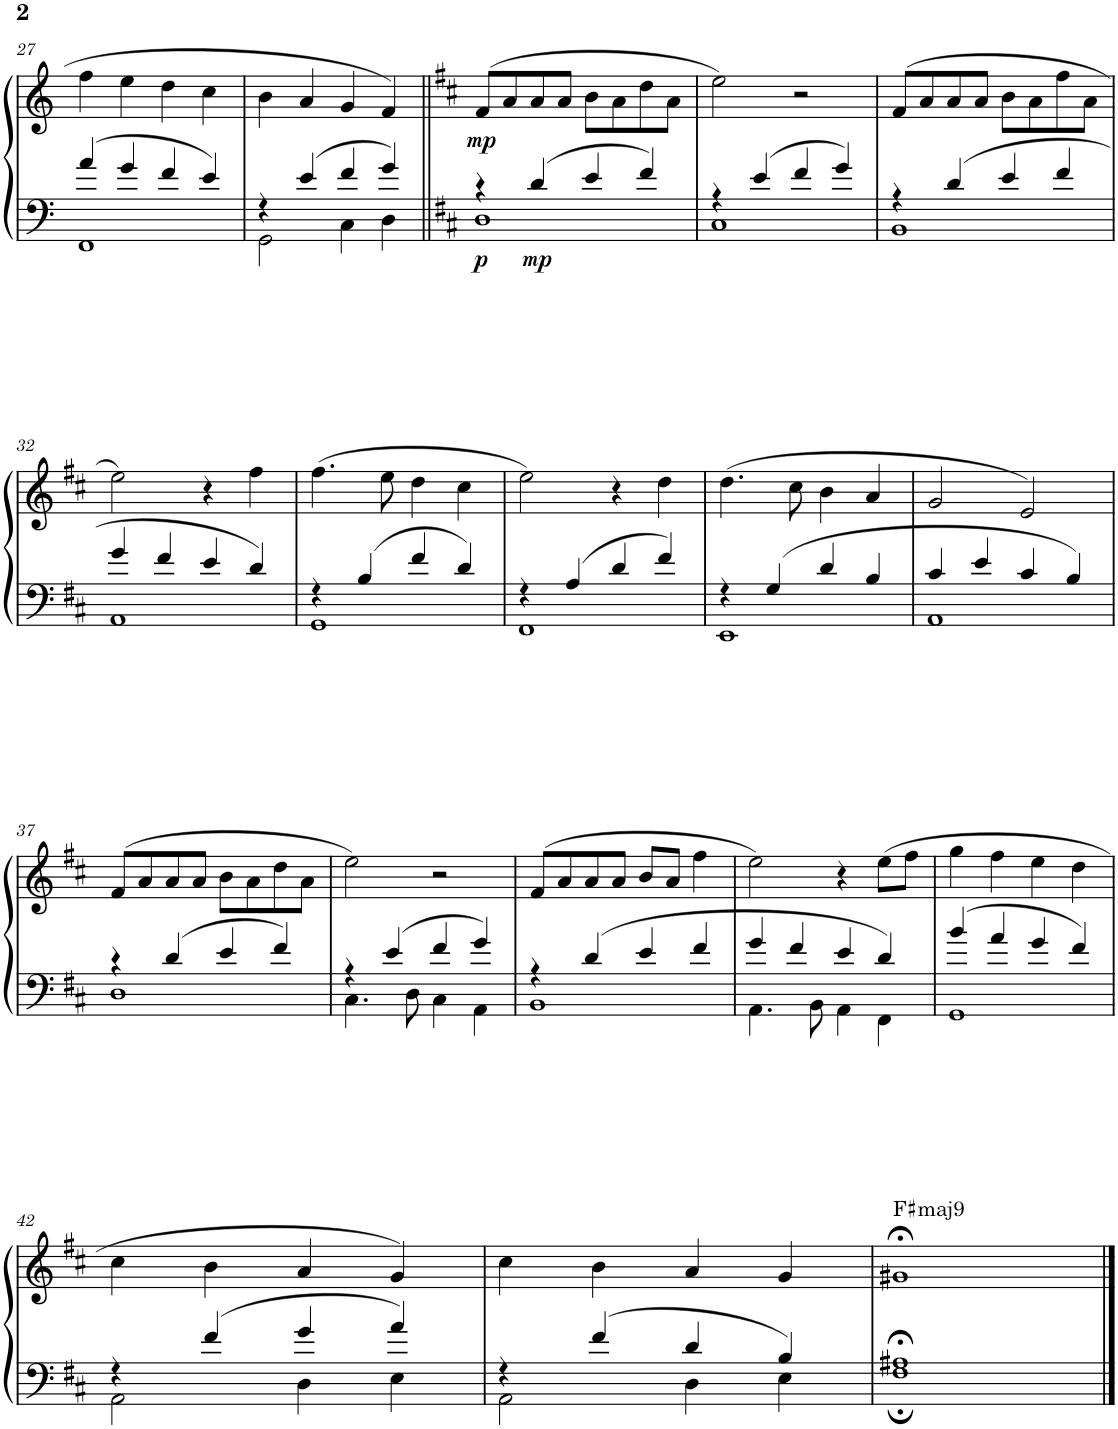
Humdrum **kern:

**kern	**kern	**dynam	**harte
*part1	*part1	*part1	*part1
*staff2	*staff1	*staff1/2	*
*I"Piano	*	*	*
*I'Pno.	*	*	*
!!LO:PB:g=z
*clefF4	*clefG2	*	*
*k[]	*k[]	*	*
*M4/4	*M4/4	*	*
=27	=27	=27	=27
*^	*	*	*
4a/	1FF	4ff\	.	.
4g/	.	4ee\	.	.
4f/	.	4dd\	.	.
4e/	.	4cc\	.	.
=28	=28	=28	=28	=28
4r	2GG\	4b\	.	.
4e/	.	4a/	.	.
4f/	4C\	4g/	.	.
4g/	4D\	4f/	.	.
=29||	=29||	=29||	=29||	=29||
*k[f#c#]	*	*k[f#c#]	*	*
!	!	!	!LO:DY:b=2	!
!	!	!	!LO:DY:n=1:b	!
4r	1D	(8f#/L	p mp	.
.	.	8a/	.	.
!	!	!	!LO:DY:n=2:b=2	!
4d/	.	8a/	mp	.
.	.	8a/J	.	.
4e/	.	8b\L	.	.
.	.	8a\	.	.
4f#/	.	8dd\	.	.
.	.	8a\J	.	.
=30	=30	=30	=30	=30
4r	1C#	2ee\)	.	.
4e/	.	.	.	.
4f#/	.	2r	.	.
4g/	.	.	.	.
=31	=31	=31	=31	=31
4r	1BB	(8f#/L	.	.
.	.	8a/	.	.
4d/	.	8a/	.	.
.	.	8a/J	.	.
4e/	.	8b\L	.	.
.	.	8a\	.	.
4f#/	.	8ff#\	.	.
.	.	8a\J	.	.
!!LO:LB:g=z
=32	=32	=32	=32	=32
4g/	1AA	2ee\)	.	.
4f#/	.	.	.	.
4e/	.	4r	.	.
4d/	.	4ff#\	.	.
=33	=33	=33	=33	=33
4r	1GG	(4.ff#\	.	.
4B/	.	.	.	.
.	.	8ee\	.	.
4f#/	.	4dd\	.	.
4d/	.	4cc#\	.	.
=34	=34	=34	=34	=34
4r	1FF#	2ee\)	.	.
4A/	.	.	.	.
4d/	.	4r	.	.
4f#/	.	4dd\	.	.
=35	=35	=35	=35	=35
4r	1EE	(4.dd\	.	.
4G/	.	.	.	.
.	.	8cc#\	.	.
4d/	.	4b\	.	.
4B/	.	4a/	.	.
=36	=36	=36	=36	=36
4c#/	1AA	2g/	.	.
4e/	.	.	.	.
4c#/	.	2e/)	.	.
4B/	.	.	.	.
!!LO:LB:g=z
=37	=37	=37	=37	=37
4r	1D	(8f#/L	.	.
.	.	8a/	.	.
4d/	.	8a/	.	.
.	.	8a/J	.	.
4e/	.	8b\L	.	.
.	.	8a\	.	.
4f#/	.	8dd\	.	.
.	.	8a\J	.	.
=38	=38	=38	=38	=38
4r	4.C#\	2ee\)	.	.
4e/	.	.	.	.
.	8D\	.	.	.
4f#/	4C#\	2r	.	.
4g/	4AA\	.	.	.
=39	=39	=39	=39	=39
4r	1BB	(8f#/L	.	.
.	.	8a/	.	.
4d/	.	8a/	.	.
.	.	8a/J	.	.
4e/	.	8b/L	.	.
.	.	8a/J	.	.
4f#/	.	4ff#\	.	.
=40	=40	=40	=40	=40
4g/	4.AA\	2ee\)	.	.
4f#/	.	.	.	.
.	8BB\	.	.	.
4e/	4AA\	4r	.	.
4d/	4FF#\	(8ee\L	.	.
.	.	8ff#\J	.	.
=41	=41	=41	=41	=41
4b/	1GG	4gg\	.	.
4a/	.	4ff#\	.	.
4g/	.	4ee\	.	.
4f#/	.	4dd\	.	.
!!LO:LB:g=z
=42	=42	=42	=42	=42
4r	2AA\	4cc#\	.	.
4f#/	.	4b\	.	.
4g/	4D\	4a/	.	.
4a/	4E\	4g/)	.	.
=43	=43	=43	=43	=43
4r	2AA\	4cc#\	.	.
4f#/	.	4b\	.	.
4d/	4D\	4a/	.	.
4B/	4E\	4g/	.	.
=44	=44	=44	=44	=44
!	!	!	!	!LO:H:kt=maj9
1A#X;<	1F#;	1g#X;<	.	F#:maj9
*v	*v	*	*	*
==	==	==	==
*-	*-	*-	*-
